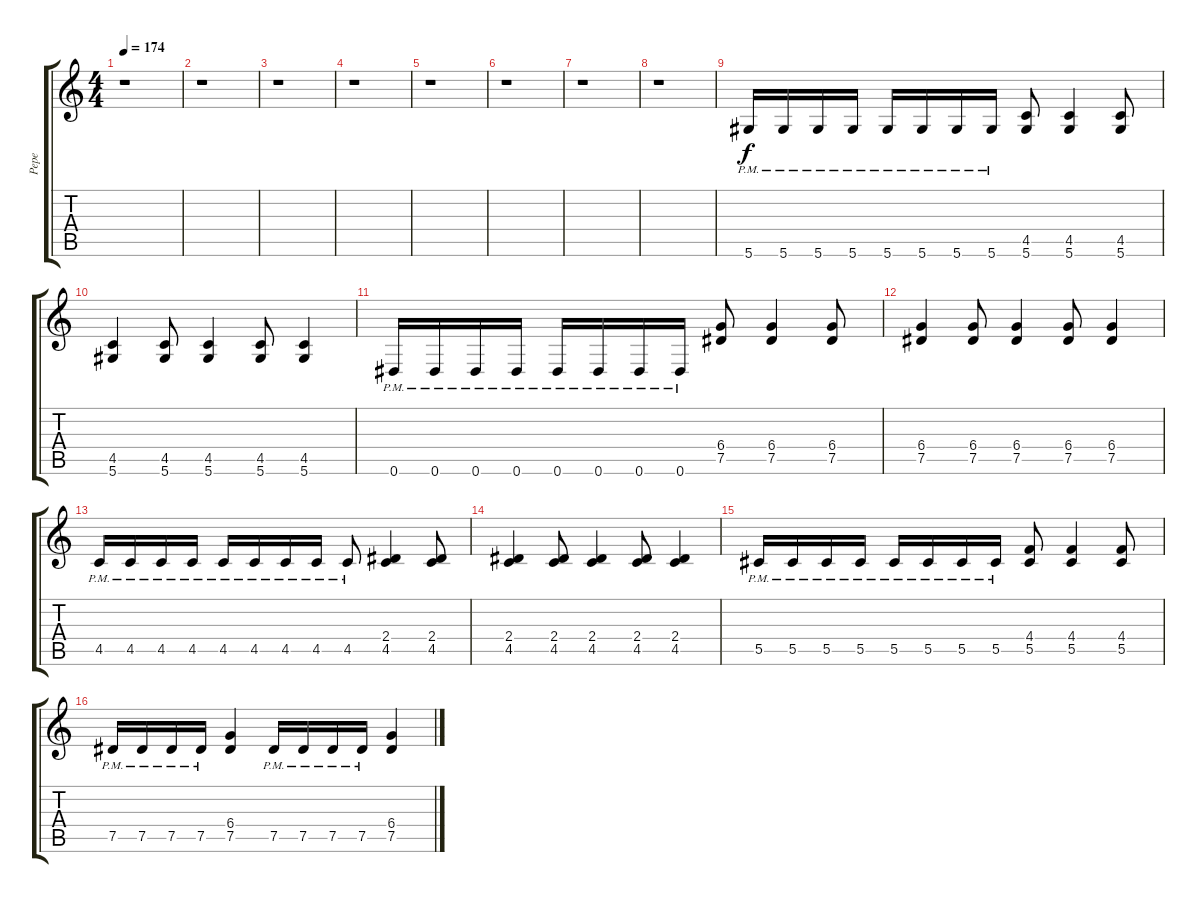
\track ("Pepe" "Pepe") {instrument overdrivenguitar}
\staff {score tabs}
\tuning (Eb4 Bb3 Gb3 Db3 Ab2 Eb2) {hide}
\ts (4 4)
\tempo 174
\clef g2
\ks c
r.1{dy f} |
r.1 |
r.1 |
r.1 |
r.1 |
r.1 |
r.1 |
r.1 |
5.6{pm}.16 5.6{pm}.16 5.6{pm}.16 5.6{pm}.16 5.6{pm}.16 5.6{pm}.16 5.6{pm}.16 5.6{pm}.16 (4.5 5.6).8 (4.5 5.6).4 (4.5 5.6).8 |
(4.5 5.6).4 (4.5 5.6).8 (4.5 5.6).4 (4.5 5.6).8 (4.5 5.6).4 |
0.6{pm}.16 0.6{pm}.16 0.6{pm}.16 0.6{pm}.16 0.6{pm}.16 0.6{pm}.16 0.6{pm}.16 0.6{pm}.16 (6.4 7.5).8 (6.4 7.5).4 (6.4 7.5).8 |
(6.4 7.5).4 (6.4 7.5).8 (6.4 7.5).4 (6.4 7.5).8 (6.4 7.5).4 |
4.5{pm}.16 4.5{pm}.16 4.5{pm}.16 4.5{pm}.16 4.5{pm}.16 4.5{pm}.16 4.5{pm}.16 4.5{pm}.16 4.5{pm}.8 (2.4 4.5).4 (2.4 4.5).8 |
(2.4 4.5).4 (2.4 4.5).8 (2.4 4.5).4 (2.4 4.5).8 (2.4 4.5).4 |
5.5{pm}.16 5.5{pm}.16 5.5{pm}.16 5.5{pm}.16 5.5{pm}.16 5.5{pm}.16 5.5{pm}.16 5.5{pm}.16 (4.4 5.5).8 (4.4 5.5).4 (4.4 5.5).8 |
7.5{pm}.16 7.5{pm}.16 7.5{pm}.16 7.5{pm}.16 (6.4 7.5).4 7.5{pm}.16 7.5{pm}.16 7.5{pm}.16 7.5{pm}.16 (6.4 7.5).4
